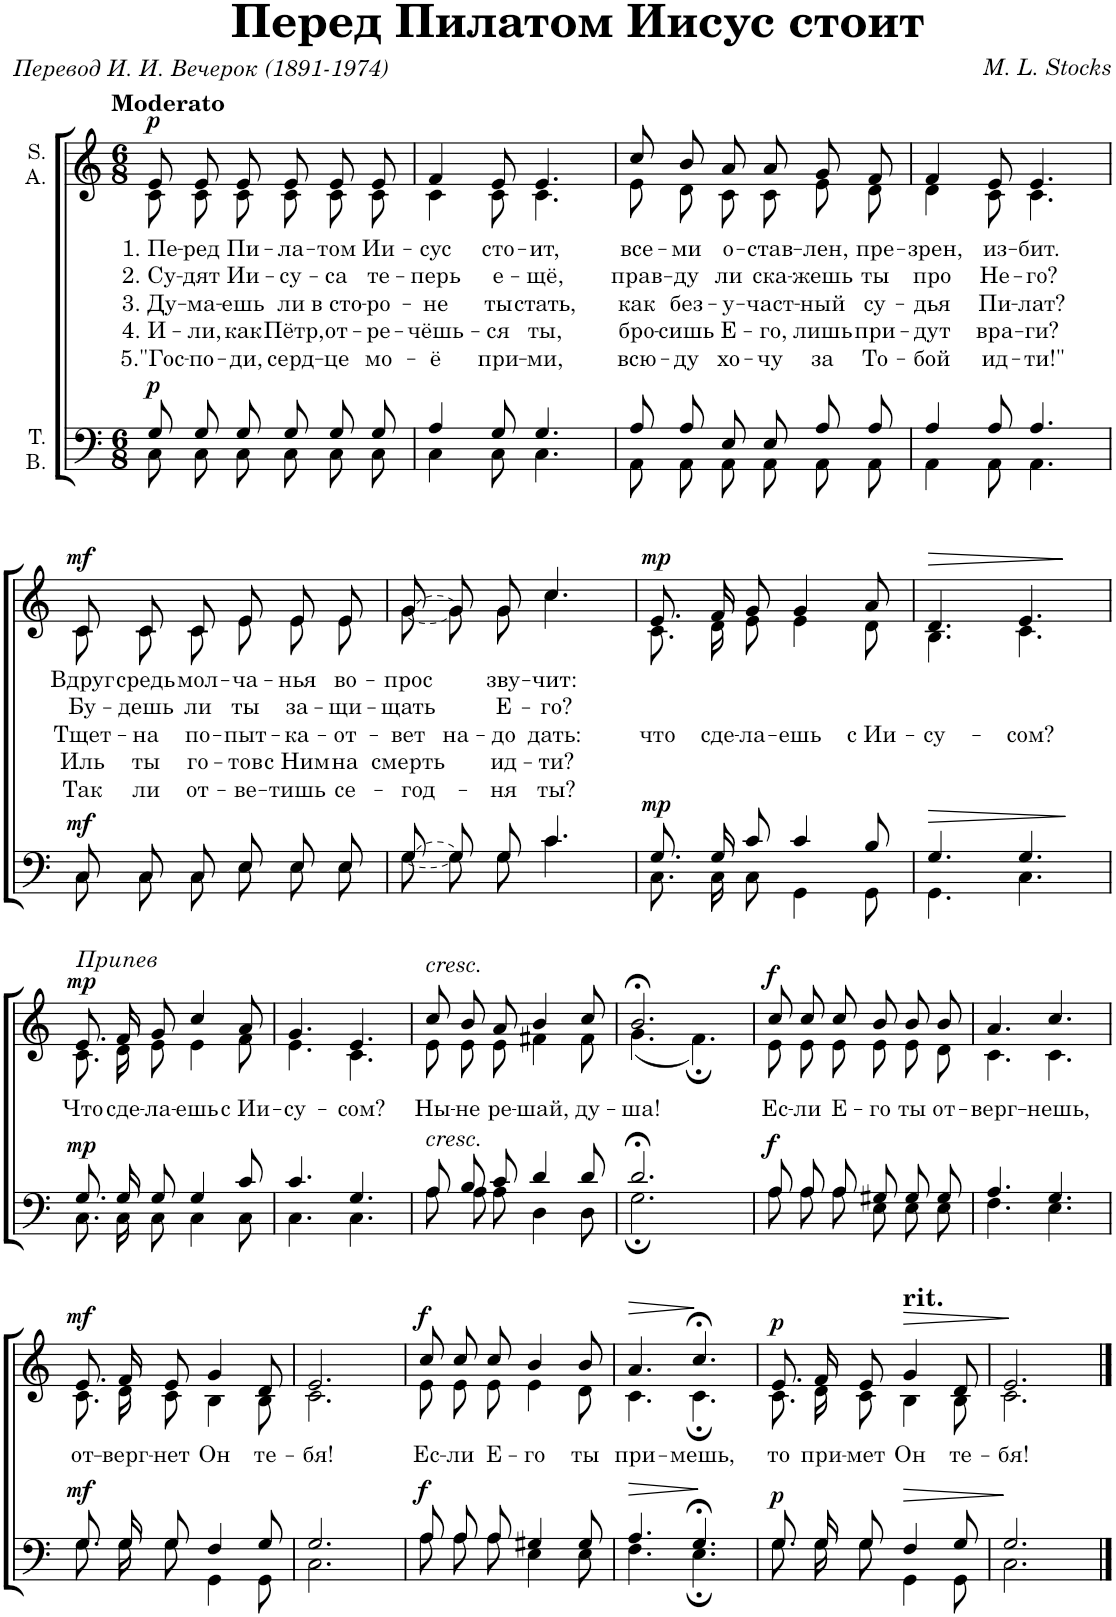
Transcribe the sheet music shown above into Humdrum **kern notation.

**kern	**dynam	**kern	**text	**text	**text	**text	**text	**dynam
*part2	*part2	*part1	*part1	*part1	*part1	*part1	*part1	*part1
*staff2	*staff2	*staff1	*staff1	*staff1	*staff1	*staff1	*staff1	*staff1
*I"T. B.	*	*I"S. A.	*	*	*	*	*	*
*clefF4	*	*clefG2	*	*	*	*	*	*
*k[]	*	*k[]	*	*	*	*	*	*
*M6/8	*	*M6/8	*	*	*	*	*	*
=1	=1	=1	=1	=1	=1	=1	=1	=1
*^	*	*	*	*	*	*	*	*
!	!	!	!LO:TX:a:B:t=Moderato	!	!	!	!	!	!
!	!	!LO:DY:a	!	!LO:LY:b	!LO:LY:b	!LO:LY:b	!LO:LY:b	!LO:LY:b	!LO:DY:a
*	*	*	*^	*	*	*	*	*	*
8G/L	8C\L	p	8e/L	8c\L	1. Пе-	2. Су-	3. Ду-	4. И-	5."Гос-	p
!	!	!	!	!	!LO:LY:b	!LO:LY:b	!LO:LY:b	!LO:LY:b	!LO:LY:b	!
8G/	8C\	.	8e/	8c\	-ред	-дят	-ма-	-ли,	-по-	.
!	!	!	!	!	!LO:LY:b	!LO:LY:b	!LO:LY:b	!LO:LY:b	!LO:LY:b	!
8G/J	8C\J	.	8e/J	8c\J	Пи-	Ии-	-ешь	как	-ди,	.
!	!	!	!	!	!LO:LY:b	!LO:LY:b	!LO:LY:b	!LO:LY:b	!LO:LY:b	!
8G/L	8C\L	.	8e/L	8c\L	-ла-	-су-	ли	Пётр,	серд-	.
!	!	!	!	!	!LO:LY:b	!LO:LY:b	!LO:LY:b	!LO:LY:b	!LO:LY:b	!
8G/	8C\	.	8e/	8c\	-том	-са	в сто-	от-	-це	.
!	!	!	!	!	!LO:LY:b	!LO:LY:b	!LO:LY:b	!LO:LY:b	!LO:LY:b	!
8G/J	8C\J	.	8e/J	8c\J	Ии-	те-	-ро-	-ре-	мо-	.
=2	=2	=2	=2	=2	=2	=2	=2	=2	=2	=2
!	!	!	!	!	!LO:LY:b	!LO:LY:b	!LO:LY:b	!LO:LY:b	!LO:LY:b	!
4A/	4C\	.	4f/	4c\	-сус	-перь	-не	-чёшь-	-ё	.
!	!	!	!	!	!LO:LY:b	!LO:LY:b	!LO:LY:b	!LO:LY:b	!LO:LY:b	!
8G/	8C\	.	8e/	8c\	сто-	е-	ты	-ся	при-	.
!	!	!	!	!	!LO:LY:b	!LO:LY:b	!LO:LY:b	!LO:LY:b	!LO:LY:b	!
4.G/	4.C\	.	4.e/	4.c\	-ит,	-щё,	стать,	ты,	-ми,	.
=3	=3	=3	=3	=3	=3	=3	=3	=3	=3	=3
!	!	!	!	!	!LO:LY:b	!LO:LY:b	!LO:LY:b	!LO:LY:b	!LO:LY:b	!
8A/L	8AA\L	.	8cc/L	8e\L	все-	прав-	как	бро-	всю-	.
!	!	!	!	!	!LO:LY:b	!LO:LY:b	!LO:LY:b	!LO:LY:b	!LO:LY:b	!
8A/	8AA\	.	8b/	8d\	-ми	-ду	без-	-сишь	-ду	.
!	!	!	!	!	!LO:LY:b	!LO:LY:b	!LO:LY:b	!LO:LY:b	!LO:LY:b	!
8E/J	8AA\J	.	8a/J	8c\J	о-	ли	-у-	Е-	хо-	.
!	!	!	!	!	!LO:LY:b	!LO:LY:b	!LO:LY:b	!LO:LY:b	!LO:LY:b	!
8E/L	8AA\L	.	8a/L	8c\L	-став-	ска-	-част-	-го,	-чу	.
!	!	!	!	!	!LO:LY:b	!LO:LY:b	!LO:LY:b	!LO:LY:b	!LO:LY:b	!
8A/	8AA\	.	8g/	8e\	-лен,	-жешь	-ный	лишь	за	.
!	!	!	!	!	!LO:LY:b	!LO:LY:b	!LO:LY:b	!LO:LY:b	!LO:LY:b	!
8A/J	8AA\J	.	8f/J	8d\J	пре-	ты	су-	при-	То-	.
=4	=4	=4	=4	=4	=4	=4	=4	=4	=4	=4
!	!	!	!	!	!LO:LY:b	!LO:LY:b	!LO:LY:b	!LO:LY:b	!LO:LY:b	!
4A/	4AA\	.	4f/	4d\	-зрен,	про	-дья	-дут	-бой	.
!	!	!	!	!	!LO:LY:b	!LO:LY:b	!LO:LY:b	!LO:LY:b	!LO:LY:b	!
8A/	8AA\	.	8e/	8c\	из-	Не-	Пи-	вра-	ид-	.
!	!	!	!	!	!LO:LY:b	!LO:LY:b	!LO:LY:b	!LO:LY:b	!LO:LY:b	!
4.A/	4.AA\	.	4.e/	4.c\	-бит.	-го?	-лат?	-ги?	-ти!"	.
!!LO:LB:g=z	!!
=5	=5	=5	=5	=5	=5	=5	=5	=5	=5	=5
!	!	!LO:DY:a	!	!	!LO:LY:b	!LO:LY:b	!LO:LY:b	!LO:LY:b	!LO:LY:b	!LO:DY:a
8C/L	8C\L	mf	8c/L	8c\L	Вдруг	Бу-	Тщет-	Иль	Так	mf
!	!	!	!	!	!LO:LY:b	!LO:LY:b	!LO:LY:b	!LO:LY:b	!LO:LY:b	!
8C/	8C\	.	8c/	8c\	средь	-дешь	-на	ты	ли	.
!	!	!	!	!	!LO:LY:b	!LO:LY:b	!LO:LY:b	!LO:LY:b	!LO:LY:b	!
8C/J	8C\J	.	8c/J	8c\J	мол-	ли	по-	го-	от-	.
!	!	!	!	!	!LO:LY:b	!LO:LY:b	!LO:LY:b	!LO:LY:b	!LO:LY:b	!
8E/L	8E\L	.	8e/L	8e\L	-ча-	ты	-пыт-	-тов	-ве-	.
!	!	!	!	!	!LO:LY:b	!LO:LY:b	!LO:LY:b	!LO:LY:b	!LO:LY:b	!
8E/	8E\	.	8e/	8e\	-нья	за-	-ка-	с Ним	-тишь	.
!	!	!	!	!	!LO:LY:b	!LO:LY:b	!LO:LY:b	!LO:LY:b	!LO:LY:b	!
8E/J	8E\J	.	8e/J	8e\J	во-	-щи-	-от-	на	се-	.
=6	=6	=6	=6	=6	=6	=6	=6	=6	=6	=6
!LO:T:dash	!LO:T:dash	!	!LO:T:dash	!LO:T:dash	!LO:LY:b	!LO:LY:b	!LO:LY:b	!LO:LY:b	!LO:LY:b	!
[8G/L	[8G\L	.	[8g/L	[8g\L	-прос	-щать	-вет	смерть	-год-	.
!	!	!	!	!	!	!	!LO:LY:b	!	!	!
8G/]	8G\]	.	8g/]	8g\]	.	.	на-	.	.	.
!	!	!	!	!	!LO:LY:b	!LO:LY:b	!LO:LY:b	!LO:LY:b	!LO:LY:b	!
8G/J	8G\J	.	8g/J	8g\J	зву-	Е-	-до	ид-	-ня	.
!	!	!	!	!	!LO:LY:b	!LO:LY:b	!LO:LY:b	!LO:LY:b	!LO:LY:b	!
4.c/	4.c\	.	4.cc/	4.cc\	-чит:	-го?	дать:	-ти?	ты?	.
=7	=7	=7	=7	=7	=7	=7	=7	=7	=7	=7
!	!	!LO:DY:a	!	!	!	!	!LO:LY:b	!	!	!LO:DY:a
8.G/L	8.C\L	mp	8.e/L	8.c\L	.	.	что	.	.	mp
!	!	!	!	!	!	!	!LO:LY:b	!	!	!
16G/K	16C\K	.	16f/K	16d\K	.	.	сде-	.	.	.
!	!	!	!	!	!	!	!LO:LY:b	!	!	!
8c/J	8C\J	.	8g/J	8e\J	.	.	-ла-	.	.	.
!	!	!	!	!	!	!	!LO:LY:b	!	!	!
4c/	4GG\	.	4g/	4e\	.	.	-ешь	.	.	.
!	!	!	!	!	!	!	!LO:LY:b	!	!	!
8B/	8GG\	.	8a/	8d\	.	.	с Ии-	.	.	.
=8	=8	=8	=8	=8	=8	=8	=8	=8	=8	=8
!	!	!LO:HP:b	!	!	!	!	!LO:LY:b	!	!	!LO:HP:b
4.G/	4.GG\	>	4.d/	4.B\	.	.	-су-	.	.	>
!	!	!	!	!	!	!	!LO:LY:b	!	!	!
4.G/	4.C\	.	4.e/	4.c\	.	.	-сом?	.	.	.
*v	*v	*	*	*	*	*	*	*	*	*
*	*	*v	*v	*	*	*	*	*	*
.	]	.	.	.	.	.	.	]
!!LO:LB:g=z
=9	=9	=9	=9	=9	=9	=9	=9	=9
*^	*	*	*	*	*	*	*	*
!	!	!	!LO:TX:a:i:t=Припев	!	!	!	!	!	!
!	!	!LO:DY:a	!	!LO:LY:b	!	!	!	!	!LO:DY:a
*	*	*	*^	*	*	*	*	*	*
8.G/L	8.C\L	mp	8.e/L	8.c\L	Что	.	.	.	.	mp
!	!	!	!	!	!LO:LY:b	!	!	!	!	!
16G/K	16C\K	.	16f/K	16d\K	сде-	.	.	.	.	.
!	!	!	!	!	!LO:LY:b	!	!	!	!	!
8G/J	8C\J	.	8g/J	8e\J	-ла-	.	.	.	.	.
!	!	!	!	!	!LO:LY:b	!	!	!	!	!
4G/	4C\	.	4cc/	4e\	-ешь	.	.	.	.	.
!	!	!	!	!	!LO:LY:b	!	!	!	!	!
8c/	8C\	.	8a/	8f\	с Ии-	.	.	.	.	.
=10	=10	=10	=10	=10	=10	=10	=10	=10	=10	=10
!	!	!	!	!	!LO:LY:b	!	!	!	!	!
4.c/	4.C\	.	4.g/	4.e\	-су-	.	.	.	.	.
!	!	!	!	!	!LO:LY:b	!	!	!	!	!
4.G/	4.C\	.	4.e/	4.c\	-сом?	.	.	.	.	.
=11	=11	=11	=11	=11	=11	=11	=11	=11	=11	=11
!	!	!	!LO:TX:a:i:t=cresc.	!	!	!	!	!	!	!
!LO:TX:a:i:t=cresc.	!	!	!	!	!	!	!	!	!	!
!	!	!	!	!	!LO:LY:b	!	!	!	!	!
8A/L	8A\L	.	8cc/L	8e\L	Ны-	.	.	.	.	.
!	!	!	!	!	!LO:LY:b	!	!	!	!	!
8B/	8A\	.	8b/	8e\	-не	.	.	.	.	.
!	!	!	!	!	!LO:LY:b	!	!	!	!	!
8c/J	8A\J	.	8a/J	8e\J	ре-	.	.	.	.	.
!	!	!	!	!	!LO:LY:b	!	!	!	!	!
4d/	4D\	.	4b/	4f#X\	-шай,	.	.	.	.	.
!	!	!	!	!	!LO:LY:b	!	!	!	!	!
8d/	8D\	.	8cc/	8f#\	ду-	.	.	.	.	.
=12	=12	=12	=12	=12	=12	=12	=12	=12	=12	=12
!	!	!	!	!	!LO:LY:b	!	!	!	!	!
2.d;</	2.G;\	.	2.b;</	(4.g\	-ша!	.	.	.	.	.
.	.	.	.	4.f;\)	.	.	.	.	.	.
=13	=13	=13	=13	=13	=13	=13	=13	=13	=13	=13
!	!	!LO:DY:a	!	!	!LO:LY:b	!	!	!	!	!LO:DY:a
8A/L	8A\L	f	8cc/L	8e\L	Ес-	.	.	.	.	f
!	!	!	!	!	!LO:LY:b	!	!	!	!	!
8A/	8A\	.	8cc/	8e\	-ли	.	.	.	.	.
!	!	!	!	!	!LO:LY:b	!	!	!	!	!
8A/J	8A\J	.	8cc/J	8e\J	Е-	.	.	.	.	.
!	!	!	!	!	!LO:LY:b	!	!	!	!	!
8G#X/L	8E\L	.	8b/L	8e\L	-го	.	.	.	.	.
!	!	!	!	!	!LO:LY:b	!	!	!	!	!
8G#/	8E\	.	8b/	8e\	ты	.	.	.	.	.
!	!	!	!	!	!LO:LY:b	!	!	!	!	!
8G#/J	8E\J	.	8b/J	8d\J	от-	.	.	.	.	.
=14	=14	=14	=14	=14	=14	=14	=14	=14	=14	=14
!	!	!	!	!	!LO:LY:b	!	!	!	!	!
4.A/	4.F\	.	4.a/	4.c\	-верг-	.	.	.	.	.
!	!	!	!	!	!LO:LY:b	!	!	!	!	!
4.G/	4.E\	.	4.cc/	4.c\	-нешь,	.	.	.	.	.
!!LO:LB:g=z	!!
=15	=15	=15	=15	=15	=15	=15	=15	=15	=15	=15
!	!	!LO:DY:a	!	!	!LO:LY:b	!	!	!	!	!LO:DY:a
8.G/L	8.G\L	mf	8.e/L	8.c\L	от-	.	.	.	.	mf
!	!	!	!	!	!LO:LY:b	!	!	!	!	!
16G/K	16G\K	.	16f/K	16d\K	-верг-	.	.	.	.	.
!	!	!	!	!	!LO:LY:b	!	!	!	!	!
8G/J	8G\J	.	8e/J	8c\J	-нет	.	.	.	.	.
!	!	!	!	!	!LO:LY:b	!	!	!	!	!
4F/	4GG\	.	4g/	4B\	Он	.	.	.	.	.
!	!	!	!	!	!LO:LY:b	!	!	!	!	!
8G/	8GG\	.	8d/	8B\	те-	.	.	.	.	.
=16	=16	=16	=16	=16	=16	=16	=16	=16	=16	=16
!	!	!	!	!	!LO:LY:b	!	!	!	!	!
2.G/	2.C\	.	2.e/	2.c\	-бя!	.	.	.	.	.
=17	=17	=17	=17	=17	=17	=17	=17	=17	=17	=17
!	!	!LO:DY:a	!	!	!LO:LY:b	!	!	!	!	!LO:DY:a
8A/L	8A\L	f	8cc/L	8e\L	Ес-	.	.	.	.	f
!	!	!	!	!	!LO:LY:b	!	!	!	!	!
8A/	8A\	.	8cc/	8e\	-ли	.	.	.	.	.
!	!	!	!	!	!LO:LY:b	!	!	!	!	!
8A/J	8A\J	.	8cc/J	8e\J	Е-	.	.	.	.	.
!	!	!	!	!	!LO:LY:b	!	!	!	!	!
4G#X/	4E\	.	4b/	4e\	-го	.	.	.	.	.
!	!	!	!	!	!LO:LY:b	!	!	!	!	!
8G#/	8E\	.	8b/	8d\	ты	.	.	.	.	.
=18	=18	=18	=18	=18	=18	=18	=18	=18	=18	=18
!	!	!LO:HP:b	!	!	!LO:LY:b	!	!	!	!	!LO:HP:b
4.A/	4.F\	>	4.a/	4.c\	при-	.	.	.	.	>
!	!	!	!	!	!LO:LY:b	!	!	!	!	!
4.G;</	4.E;\	]	4.cc;</	4.c;\	-мешь,	.	.	.	.	]
=19	=19	=19	=19	=19	=19	=19	=19	=19	=19	=19
!	!	!LO:DY:a	!	!	!LO:LY:b	!	!	!	!	!LO:DY:a
8.G/L	8.G\L	p	8.e/L	8.c\L	то	.	.	.	.	p
!	!	!	!	!	!LO:LY:b	!	!	!	!	!
16G/K	16G\K	.	16f/K	16d\K	при-	.	.	.	.	.
!	!	!	!	!	!LO:LY:b	!	!	!	!	!
8G/J	8G\J	.	8e/J	8c\J	-мет	.	.	.	.	.
!	!	!	!LO:TX:a:t=rit.	!	!	!	!	!	!	!
!	!	!LO:HP:b	!	!	!LO:LY:b	!	!	!	!	!
4F/	4GG\	>	4g/	4B\	Он	.	.	.	.	.
!	!	!	!	!	!LO:LY:b	!	!	!	!	!LO:HP:b
8G/	8GG\	.	8d/	8B\	те-	.	.	.	.	>
=20	=20	=20	=20	=20	=20	=20	=20	=20	=20	=20
!	!	!	!	!	!LO:LY:b	!	!	!	!	!
2.G/	2.C\	.	2.e/	2.c\	-бя!	.	.	.	.	.
*v	*v	*	*	*	*	*	*	*	*	*
*	*	*v	*v	*	*	*	*	*	*
.	]	.	.	.	.	.	.	]
==	==	==	==	==	==	==	==	==
*-	*-	*-	*-	*-	*-	*-	*-	*-
